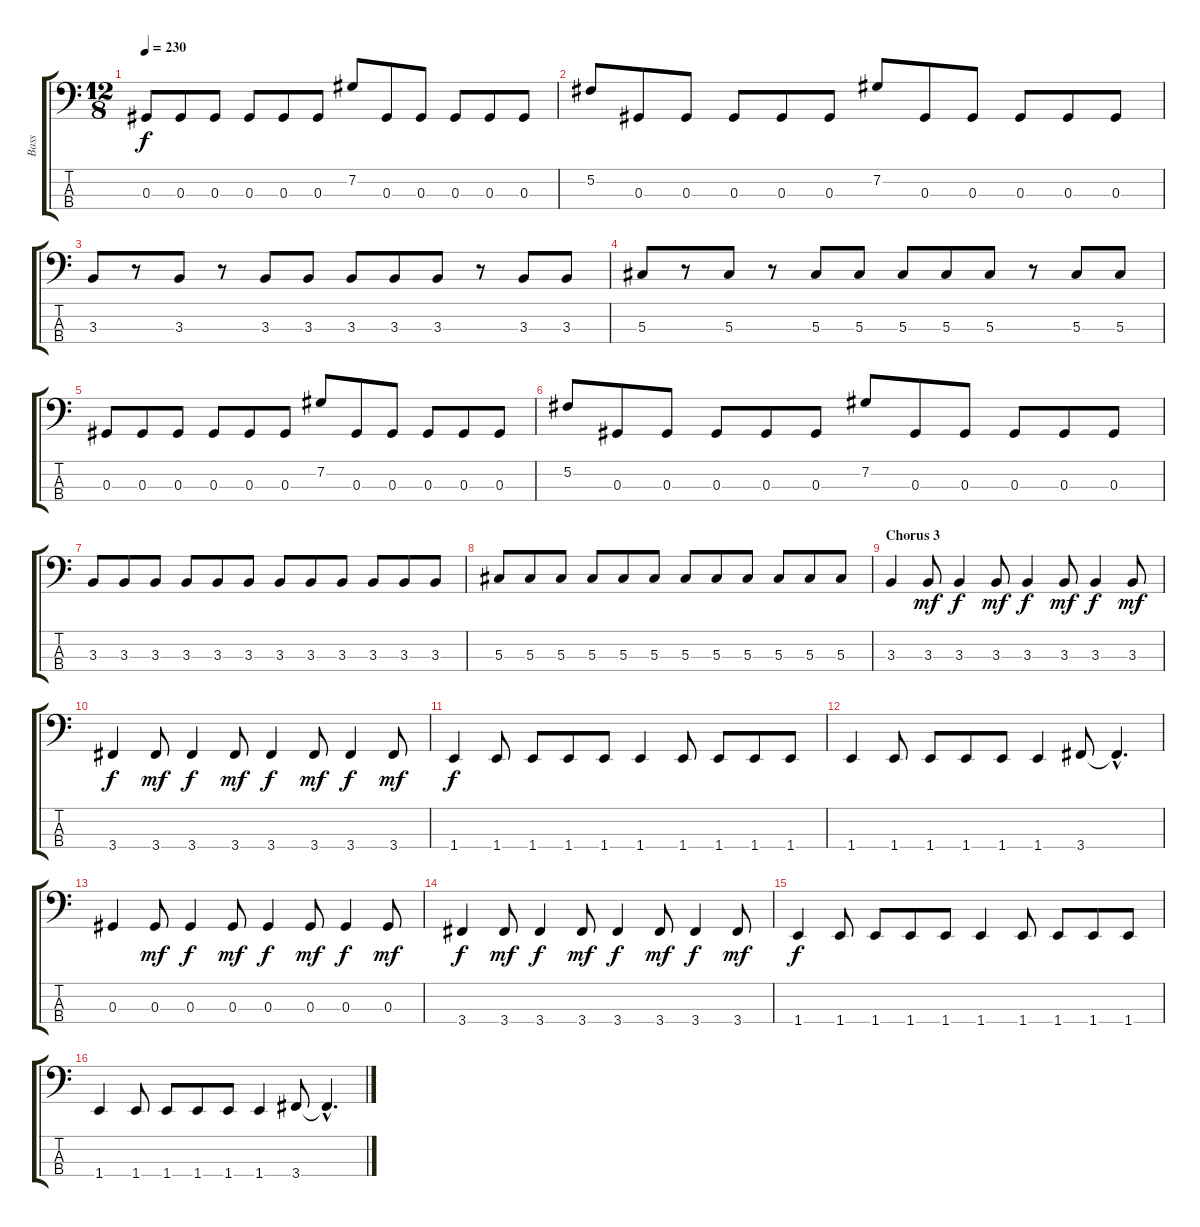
\track ("Bass" "Bass") {instrument electricbasspick}
\staff {score tabs}
\tuning (Gb2 Db2 Ab1 Eb1) {hide}
\ts (12 8)
\tempo 230
\clef f4
\ks c
0.3.8{dy f} 0.3.8 0.3.8 0.3.8 0.3.8 0.3.8 7.2.8 0.3.8 0.3.8 0.3.8 0.3.8 0.3.8 |
5.2.8 0.3.8 0.3.8 0.3.8 0.3.8 0.3.8 7.2.8 0.3.8 0.3.8 0.3.8 0.3.8 0.3.8 |
3.3.8 r.8 3.3.8 r.8 3.3.8 3.3.8 3.3.8 3.3.8 3.3.8 r.8 3.3.8 3.3.8 |
5.3.8 r.8 5.3.8 r.8 5.3.8 5.3.8 5.3.8 5.3.8 5.3.8 r.8 5.3.8 5.3.8 |
0.3.8 0.3.8 0.3.8 0.3.8 0.3.8 0.3.8 7.2.8 0.3.8 0.3.8 0.3.8 0.3.8 0.3.8 |
5.2.8 0.3.8 0.3.8 0.3.8 0.3.8 0.3.8 7.2.8 0.3.8 0.3.8 0.3.8 0.3.8 0.3.8 |
3.3.8 3.3.8 3.3.8 3.3.8 3.3.8 3.3.8 3.3.8 3.3.8 3.3.8 3.3.8 3.3.8 3.3.8 |
5.3.8 5.3.8 5.3.8 5.3.8 5.3.8 5.3.8 5.3.8 5.3.8 5.3.8 5.3.8 5.3.8 5.3.8 |
\section ("" "Chorus 3")
3.3.4 3.3.8{dy mf} 3.3.4{dy f} 3.3.8{dy mf} 3.3.4{dy f} 3.3.8{dy mf} 3.3.4{dy f} 3.3.8{dy mf} |
3.4.4{dy f} 3.4.8{dy mf} 3.4.4{dy f} 3.4.8{dy mf} 3.4.4{dy f} 3.4.8{dy mf} 3.4.4{dy f} 3.4.8{dy mf} |
1.4.4{dy f} 1.4.8 1.4.8 1.4.8 1.4.8 1.4.4 1.4.8 1.4.8 1.4.8 1.4.8 |
1.4.4 1.4.8 1.4.8 1.4.8 1.4.8 1.4.4 3.4.8 3.4{hac t}.4{d} |
0.3.4 0.3.8{dy mf} 0.3.4{dy f} 0.3.8{dy mf} 0.3.4{dy f} 0.3.8{dy mf} 0.3.4{dy f} 0.3.8{dy mf} |
3.4.4{dy f} 3.4.8{dy mf} 3.4.4{dy f} 3.4.8{dy mf} 3.4.4{dy f} 3.4.8{dy mf} 3.4.4{dy f} 3.4.8{dy mf} |
1.4.4{dy f} 1.4.8 1.4.8 1.4.8 1.4.8 1.4.4 1.4.8 1.4.8 1.4.8 1.4.8 |
1.4.4 1.4.8 1.4.8 1.4.8 1.4.8 1.4.4 3.4.8 3.4{hac t}.4{d}
